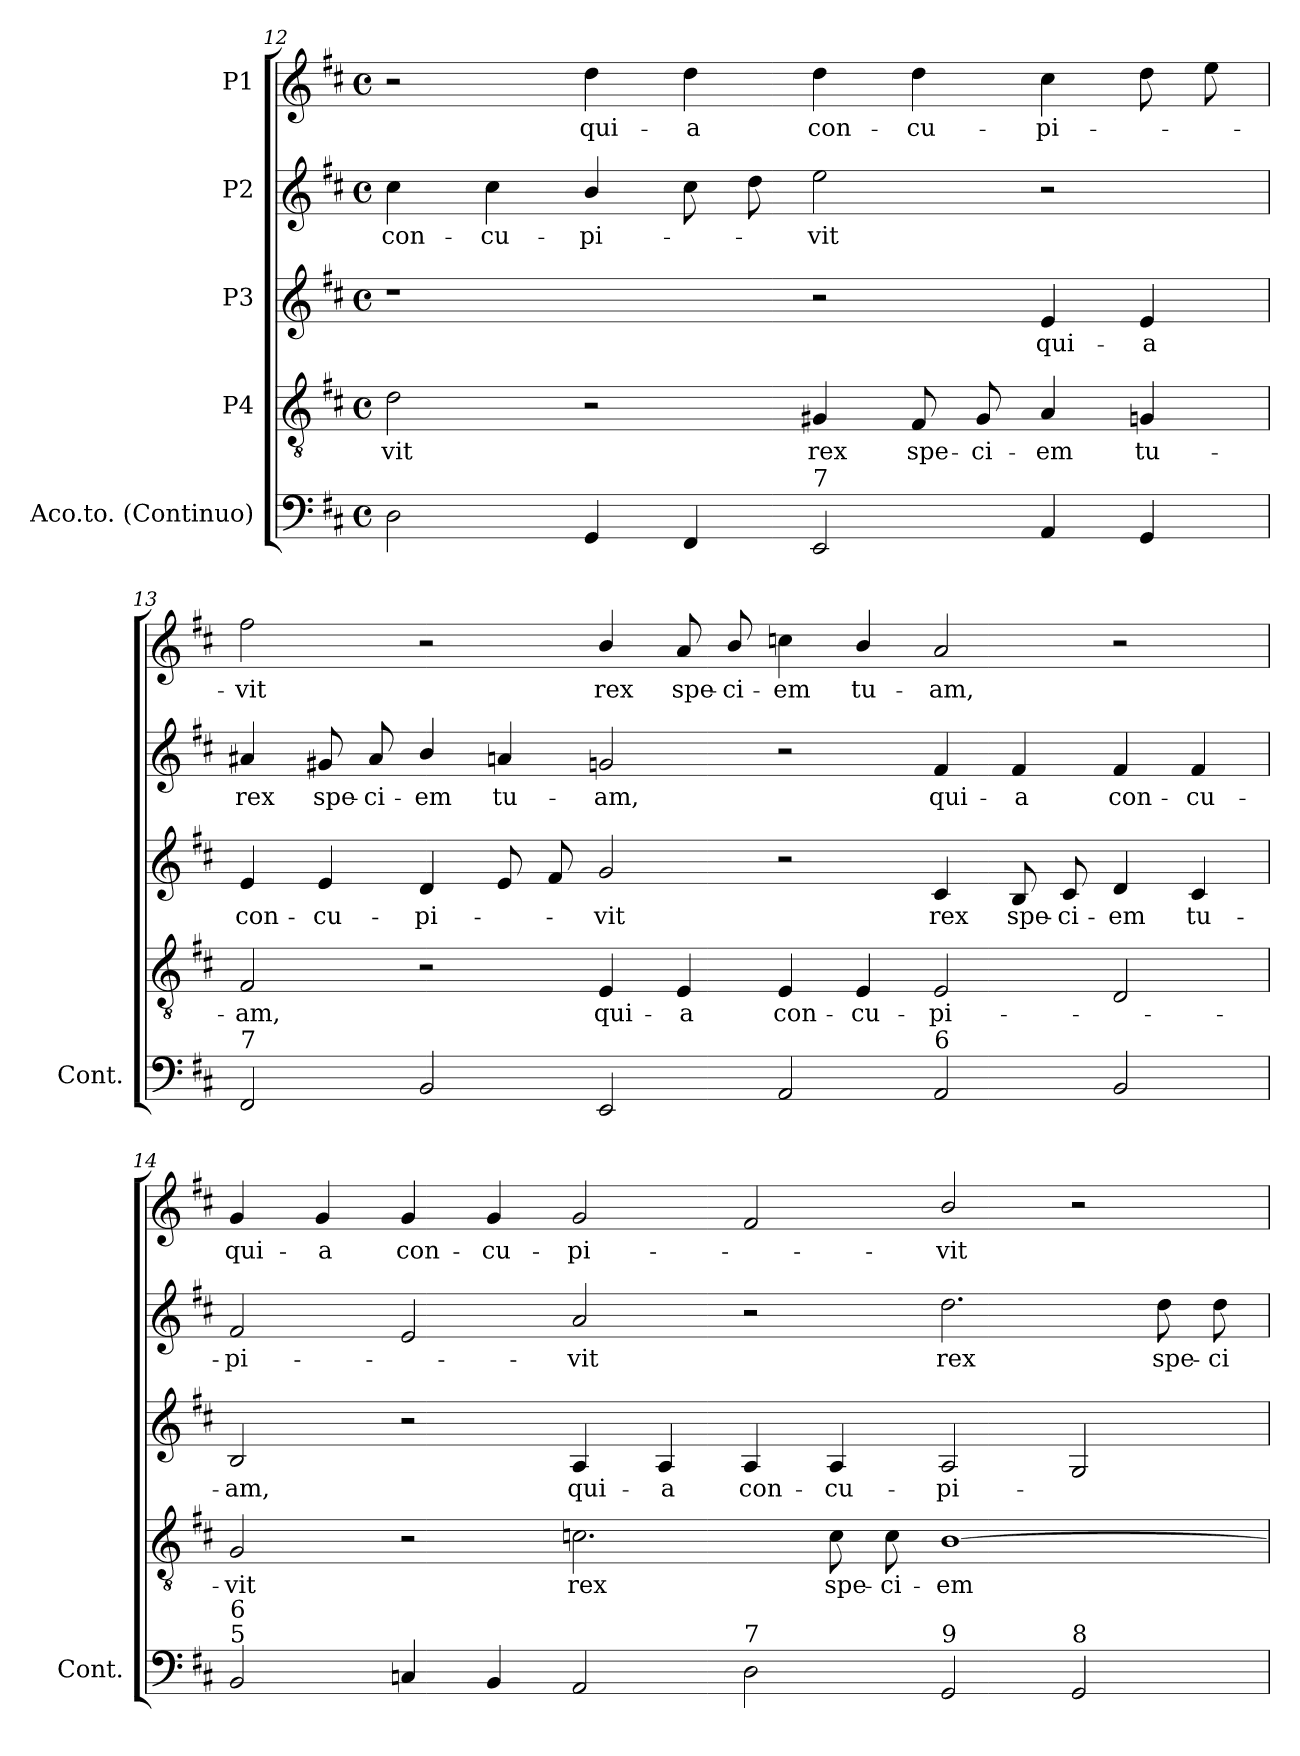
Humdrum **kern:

**kern	**kern	**text	**kern	**text	**kern	**text	**kern	**text
*part5	*part4	*part4	*part3	*part3	*part2	*part2	*part1	*part1
*staff5	*staff4	*staff4	*staff3	*staff3	*staff2	*staff2	*staff1	*staff1
*I"Aco.to. (Continuo)	*I"P4	*	*I"P3	*	*I"P2	*	*I"P1	*
*I'Cont.	*	*	*	*	*	*	*	*
!!LO:LB:g=z
*clefF4	*clefGv2	*	*clefG2	*	*clefG2	*	*clefG2	*
*	*ITrd7c12	*	*	*	*	*	*	*
*k[f#c#]	*k[f#c#]	*	*k[f#c#]	*	*k[f#c#]	*	*k[f#c#]	*
*D:	*D:	*	*D:	*	*D:	*	*D:	*
*M4/4	*M4/4	*	*M4/4	*	*M4/4	*	*M4/4	*
*met(c)	*met(c)	*	*met(c)	*	*met(c)	*	*met(c)	*
=12	=12	=12	=12	=12	=12	=12	=12	=12
!	!	!LO:LY:b:color=#000000	!	!	!	!	!	!
!	!	!	!	!	!	!LO:LY:b:color=#000000	!	!
2Di\	2Di\	-vit	1r	.	4cc#i\	con-	2r	.
!	!	!	!	!	!	!LO:LY:b:color=#000000	!	!
.	.	.	.	.	4cc#i\	-cu-	.	.
!	!	!	!	!	!	!LO:LY:b:color=#000000	!	!
!	!	!	!	!	!	!	!	!LO:LY:b:color=#000000
4GGi/	2r	.	.	.	4bi/	-pi-	4ddi\	qui-
!	!	!	!	!	!	!	!	!LO:LY:b:color=#000000
4FF#i/	.	.	.	.	8cc#i\	.	4ddi\	-a
.	.	.	.	.	8ddi\	.	.	.
!	!	!LO:LY:b:color=#000000	!	!	!	!	!	!
!	!	!	!	!	!	!LO:LY:b:color=#000000	!	!
!LO:TX:a:t=7	!	!	!	!	!	!	!	!
!	!	!	!	!	!	!	!	!LO:LY:b:color=#000000
2EEi/	4GG#Xi/	rex	2r	.	2eei\	-vit	4ddi\	con-
!	!	!LO:LY:b:color=#000000	!	!	!	!	!	!
!	!	!	!	!	!	!	!	!LO:LY:b:color=#000000
.	8FF#i/	spe-	.	.	.	.	4ddi\	-cu-
!	!	!LO:LY:b:color=#000000	!	!	!	!	!	!
.	8GG#i/	-ci-	.	.	.	.	.	.
!	!	!LO:LY:b:color=#000000	!	!	!	!	!	!
!	!	!	!	!LO:LY:b:color=#000000	!	!	!	!
!	!	!	!	!	!	!	!	!LO:LY:b:color=#000000
4AAi/	4AAi/	-em	4ei/	qui-	2r	.	4cc#i\	-pi-
!	!	!LO:LY:b:color=#000000	!	!	!	!	!	!
!	!	!	!	!LO:LY:b:color=#000000	!	!	!	!
4GGi/	4GGni/	tu-	4ei/	-a	.	.	8ddi\	.
.	.	.	.	.	.	.	8eei\	.
=13	=13	=13	=13	=13	=13	=13	=13	=13
!	!	!LO:LY:b:color=#000000	!	!	!	!	!	!
!	!	!	!	!LO:LY:b:color=#000000	!	!	!	!
!	!	!	!	!	!	!LO:LY:b:color=#000000	!	!
!LO:TX:a:t=7	!	!	!	!	!	!	!	!
!	!	!	!	!	!	!	!	!LO:LY:b:color=#000000
2FF#i/	2FF#i/	-am,	4ei/	con-	4a#Xi/	rex	2ff#i\	-vit
!	!	!	!	!LO:LY:b:color=#000000	!	!	!	!
!	!	!	!	!	!	!LO:LY:b:color=#000000	!	!
.	.	.	4ei/	-cu-	8g#Xi/	spe-	.	.
!	!	!	!	!	!	!LO:LY:b:color=#000000	!	!
.	.	.	.	.	8a#i/	-ci-	.	.
!	!	!	!	!LO:LY:b:color=#000000	!	!	!	!
!	!	!	!	!	!	!LO:LY:b:color=#000000	!	!
2BBi/	2r	.	4di/	-pi-	4bi/	-em	2r	.
!	!	!	!	!	!	!LO:LY:b:color=#000000	!	!
.	.	.	8ei/	.	4ani/	tu-	.	.
.	.	.	8f#i/	.	.	.	.	.
!	!	!LO:LY:b:color=#000000	!	!	!	!	!	!
!	!	!	!	!LO:LY:b:color=#000000	!	!	!	!
!	!	!	!	!	!	!LO:LY:b:color=#000000	!	!
!	!	!	!	!	!	!	!	!LO:LY:b:color=#000000
2EEi/	4EEi/	qui-	2gi/	-vit	2gni/	-am,	4bi/	rex
!	!	!LO:LY:b:color=#000000	!	!	!	!	!	!
!	!	!	!	!	!	!	!	!LO:LY:b:color=#000000
.	4EEi/	-a	.	.	.	.	8ai/	spe-
!	!	!	!	!	!	!	!	!LO:LY:b:color=#000000
.	.	.	.	.	.	.	8bi/	-ci-
!	!	!LO:LY:b:color=#000000	!	!	!	!	!	!
!	!	!	!	!	!	!	!	!LO:LY:b:color=#000000
2AAi/	4EEi/	con-	2r	.	2r	.	4ccni\	-em
!	!	!LO:LY:b:color=#000000	!	!	!	!	!	!
!	!	!	!	!	!	!	!	!LO:LY:b:color=#000000
.	4EEi/	-cu-	.	.	.	.	4bi/	tu-
!	!	!LO:LY:b:color=#000000	!	!	!	!	!	!
!	!	!	!	!LO:LY:b:color=#000000	!	!	!	!
!	!	!	!	!	!	!LO:LY:b:color=#000000	!	!
!LO:TX:a:t=6	!	!	!	!	!	!	!	!
!	!	!	!	!	!	!	!	!LO:LY:b:color=#000000
2AAi/	2EEi/	-pi-	4c#i/	rex	4f#i/	qui-	2ai/	-am,
!	!	!	!	!LO:LY:b:color=#000000	!	!	!	!
!	!	!	!	!	!	!LO:LY:b:color=#000000	!	!
.	.	.	8Bi/	spe-	4f#i/	-a	.	.
!	!	!	!	!LO:LY:b:color=#000000	!	!	!	!
.	.	.	8c#i/	-ci-	.	.	.	.
!	!	!	!	!LO:LY:b:color=#000000	!	!	!	!
!	!	!	!	!	!	!LO:LY:b:color=#000000	!	!
2BBi/	2DDi/	.	4di/	-em	4f#i/	con-	2r	.
!	!	!	!	!LO:LY:b:color=#000000	!	!	!	!
!	!	!	!	!	!	!LO:LY:b:color=#000000	!	!
.	.	.	4c#i/	tu-	4f#i/	-cu-	.	.
!!LO:PB:g=z
=14	=14	=14	=14	=14	=14	=14	=14	=14
!	!	!LO:LY:b:color=#000000	!	!	!	!	!	!
!	!	!	!	!LO:LY:b:color=#000000	!	!	!	!
!	!	!	!	!	!	!LO:LY:b:color=#000000	!	!
!LO:TX:a:t=5	!	!	!	!	!	!	!	!
!LO:TX:t=6	!	!	!	!	!	!	!	!
!	!	!	!	!	!	!	!	!LO:LY:b:color=#000000
2BBi/	2GGi/	-vit	2Bi/	-am,	2f#i/	-pi-	4gi/	qui-
!	!	!	!	!	!	!	!	!LO:LY:b:color=#000000
.	.	.	.	.	.	.	4gi/	-a
!	!	!	!	!	!	!	!	!LO:LY:b:color=#000000
4Cni/	2r	.	2r	.	2ei/	.	4gi/	con-
!	!	!	!	!	!	!	!	!LO:LY:b:color=#000000
4BBi/	.	.	.	.	.	.	4gi/	-cu-
!	!	!LO:LY:b:color=#000000	!	!	!	!	!	!
!	!	!	!	!LO:LY:b:color=#000000	!	!	!	!
!	!	!	!	!	!	!LO:LY:b:color=#000000	!	!
!	!	!	!	!	!	!	!	!LO:LY:b:color=#000000
2AAi/	2.Cni\	rex	4Ai/	qui-	2ai/	-vit	2gi/	-pi-
!	!	!	!	!LO:LY:b:color=#000000	!	!	!	!
.	.	.	4Ai/	-a	.	.	.	.
!LO:TX:a:t=7	!	!	!	!	!	!	!	!
!	!	!	!	!LO:LY:b:color=#000000	!	!	!	!
2Di\	.	.	4Ai/	con-	2r	.	2f#i/	.
!	!	!LO:LY:b:color=#000000	!	!	!	!	!	!
!	!	!	!	!LO:LY:b:color=#000000	!	!	!	!
.	8Ci\	spe-	4Ai/	-cu-	.	.	.	.
!	!	!LO:LY:b:color=#000000	!	!	!	!	!	!
.	8Ci\	-ci-	.	.	.	.	.	.
!	!	!LO:LY:b:color=#000000	!	!	!	!	!	!
!	!	!	!	!LO:LY:b:color=#000000	!	!	!	!
!	!	!	!	!	!	!LO:LY:b:color=#000000	!	!
!LO:TX:a:t=9	!	!	!	!	!	!	!	!
!	!	!	!	!	!	!	!	!LO:LY:b:color=#000000
2GGi/	[1BBi	-em	2Ai/	-pi-	2.ddi\	rex	2bi/	-vit
!LO:TX:a:t=8	!	!	!	!	!	!	!	!
2GGi/	.	.	2Gi/	.	.	.	2r	.
!	!	!	!	!	!	!LO:LY:b:color=#000000	!	!
.	.	.	.	.	8ddi\	spe-	.	.
!	!	!	!	!	!	!LO:LY:b:color=#000000	!	!
.	.	.	.	.	8ddi\	-ci-	.	.
=	=	=	=	=	=	=	=	=
*-	*-	*-	*-	*-	*-	*-	*-	*-
